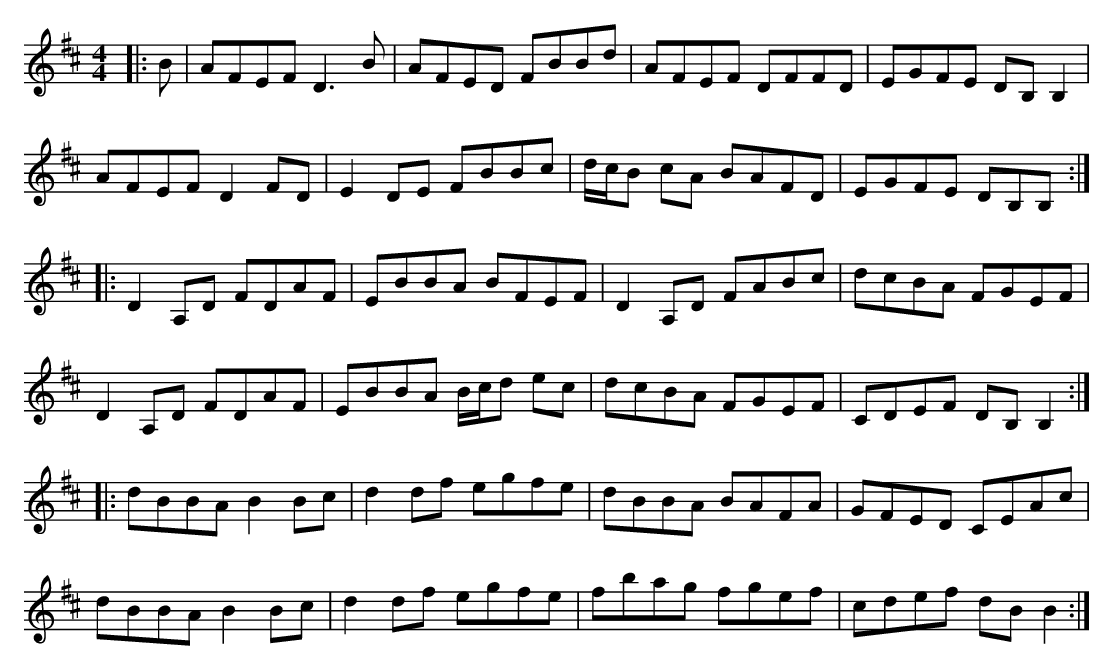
X:1
M:4/4
K:D
|:B|AFEF D3B|AFED FBBd|AFEF DFFD|EGFE DB,B,2|
AFEF D2FD|E2DE FBBc|d/c/B cA BAFD|EGFE DB,B,:|
|:D2A,D FDAF|EBBA BFEF|D2A,D FABc|dcBA FGEF|
D2A,D FDAF|EBBA B/c/d ec|dcBA FGEF|CDEF DB,B,2:|
|:dBBA B2Bc|d2df egfe|dBBA BAFA|GFED CEAc|
dBBA B2Bc|d2df egfe|fbag fgef|cdef dBB2:|
